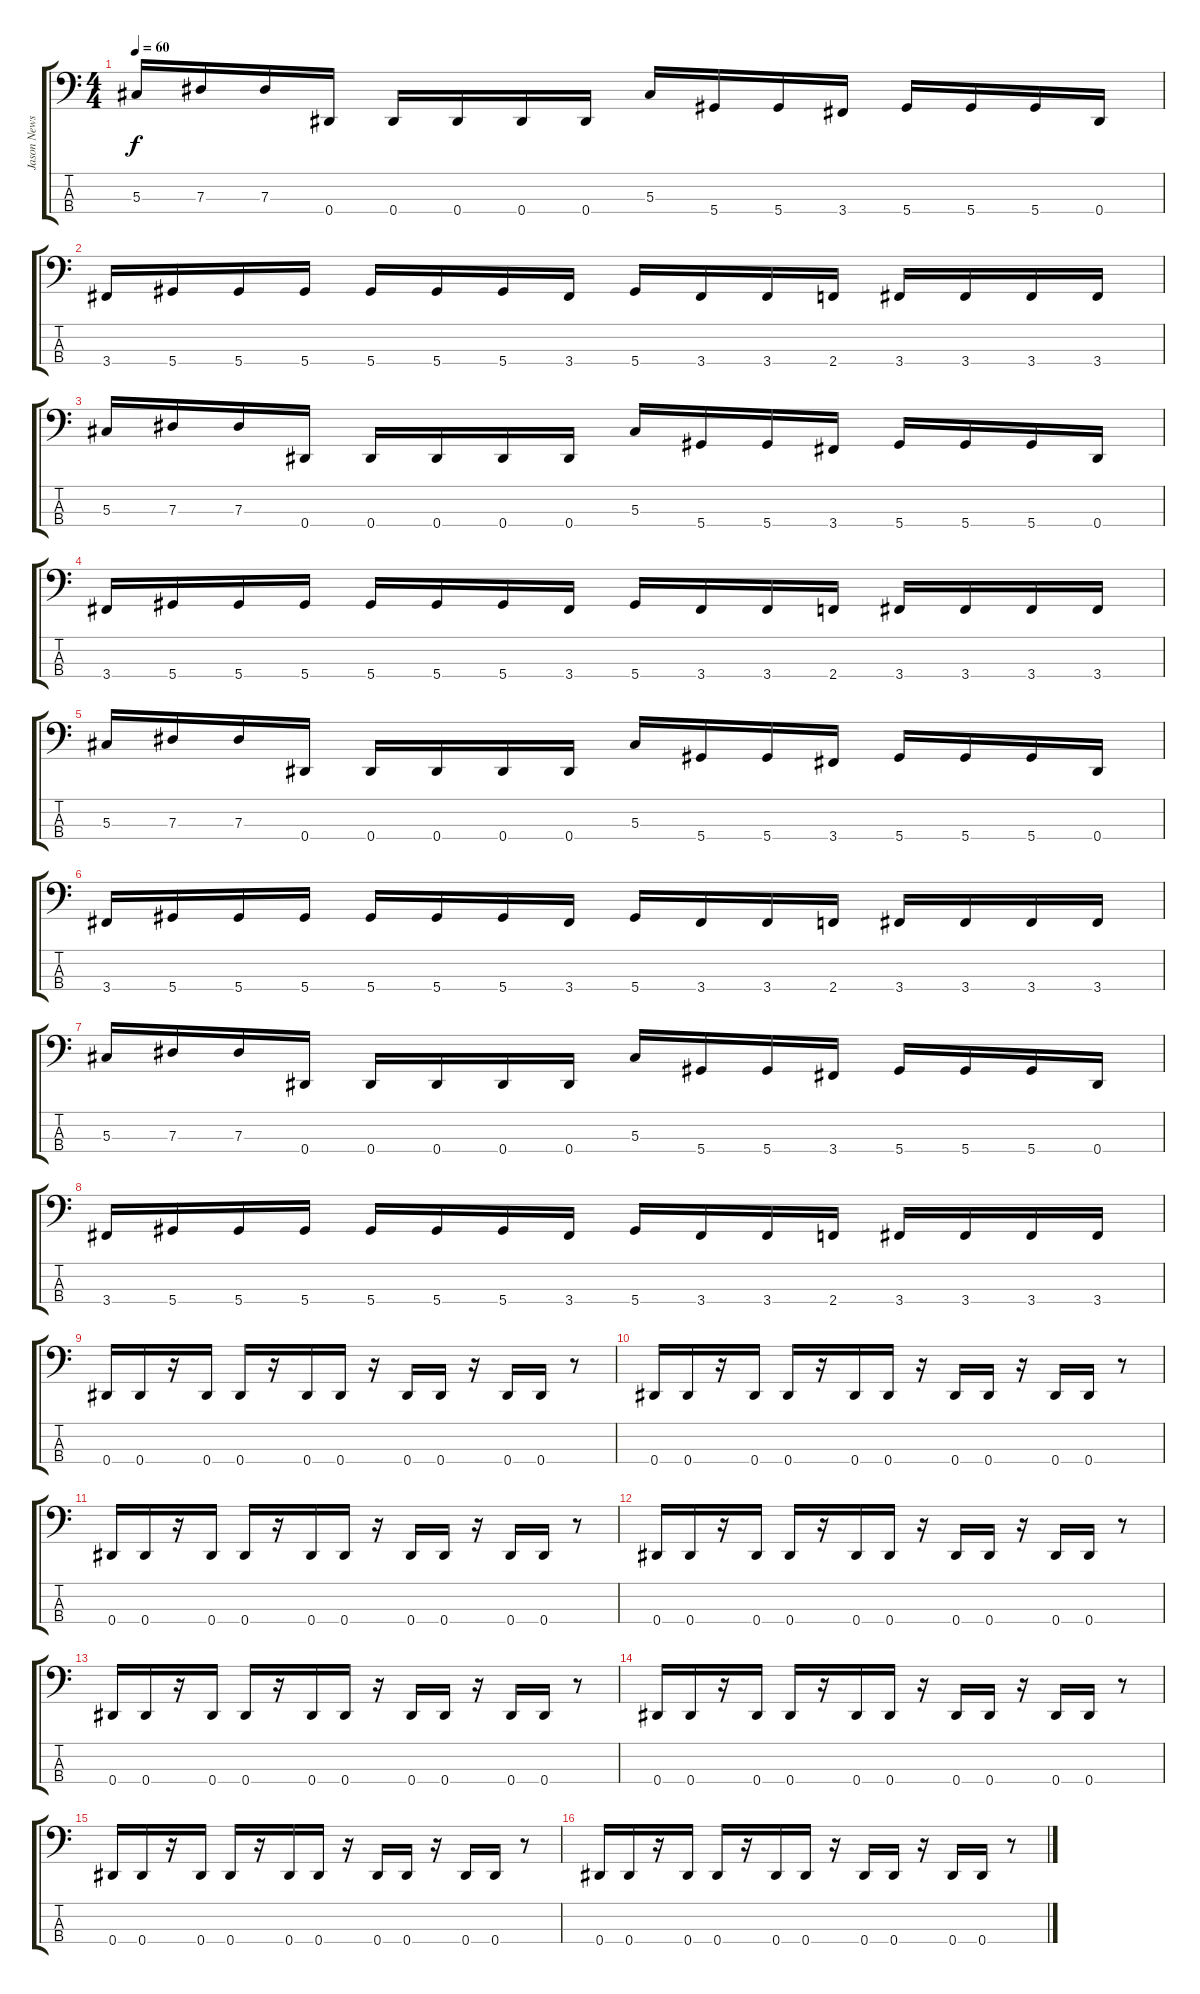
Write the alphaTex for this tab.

\track ("Jason Newsted" "Jason News") {instrument electricbassfinger}
\staff {score tabs}
\tuning (Gb2 Db2 Ab1 Eb1) {hide}
\ts (4 4)
\tempo 60
\clef f4
\ks c
5.3.16{dy f} 7.3.16 7.3.16 0.4.16 0.4.16 0.4.16 0.4.16 0.4.16 5.3.16 5.4.16 5.4.16 3.4.16 5.4.16 5.4.16 5.4.16 0.4.16 |
3.4.16 5.4.16 5.4.16 5.4.16 5.4.16 5.4.16 5.4.16 3.4.16 5.4.16 3.4.16 3.4.16 2.4.16 3.4.16 3.4.16 3.4.16 3.4.16 |
5.3.16 7.3.16 7.3.16 0.4.16 0.4.16 0.4.16 0.4.16 0.4.16 5.3.16 5.4.16 5.4.16 3.4.16 5.4.16 5.4.16 5.4.16 0.4.16 |
3.4.16 5.4.16 5.4.16 5.4.16 5.4.16 5.4.16 5.4.16 3.4.16 5.4.16 3.4.16 3.4.16 2.4.16 3.4.16 3.4.16 3.4.16 3.4.16 |
5.3.16 7.3.16 7.3.16 0.4.16 0.4.16 0.4.16 0.4.16 0.4.16 5.3.16 5.4.16 5.4.16 3.4.16 5.4.16 5.4.16 5.4.16 0.4.16 |
3.4.16 5.4.16 5.4.16 5.4.16 5.4.16 5.4.16 5.4.16 3.4.16 5.4.16 3.4.16 3.4.16 2.4.16 3.4.16 3.4.16 3.4.16 3.4.16 |
5.3.16 7.3.16 7.3.16 0.4.16 0.4.16 0.4.16 0.4.16 0.4.16 5.3.16 5.4.16 5.4.16 3.4.16 5.4.16 5.4.16 5.4.16 0.4.16 |
3.4.16 5.4.16 5.4.16 5.4.16 5.4.16 5.4.16 5.4.16 3.4.16 5.4.16 3.4.16 3.4.16 2.4.16 3.4.16 3.4.16 3.4.16 3.4.16 |
0.4.16 0.4.16 r.16 0.4.16 0.4.16 r.16 0.4.16 0.4.16 r.16 0.4.16 0.4.16 r.16 0.4.16 0.4.16 r.8 |
0.4.16 0.4.16 r.16 0.4.16 0.4.16 r.16 0.4.16 0.4.16 r.16 0.4.16 0.4.16 r.16 0.4.16 0.4.16 r.8 |
0.4.16 0.4.16 r.16 0.4.16 0.4.16 r.16 0.4.16 0.4.16 r.16 0.4.16 0.4.16 r.16 0.4.16 0.4.16 r.8 |
0.4.16 0.4.16 r.16 0.4.16 0.4.16 r.16 0.4.16 0.4.16 r.16 0.4.16 0.4.16 r.16 0.4.16 0.4.16 r.8 |
0.4.16 0.4.16 r.16 0.4.16 0.4.16 r.16 0.4.16 0.4.16 r.16 0.4.16 0.4.16 r.16 0.4.16 0.4.16 r.8 |
0.4.16 0.4.16 r.16 0.4.16 0.4.16 r.16 0.4.16 0.4.16 r.16 0.4.16 0.4.16 r.16 0.4.16 0.4.16 r.8 |
0.4.16 0.4.16 r.16 0.4.16 0.4.16 r.16 0.4.16 0.4.16 r.16 0.4.16 0.4.16 r.16 0.4.16 0.4.16 r.8 |
0.4.16 0.4.16 r.16 0.4.16 0.4.16 r.16 0.4.16 0.4.16 r.16 0.4.16 0.4.16 r.16 0.4.16 0.4.16 r.8
